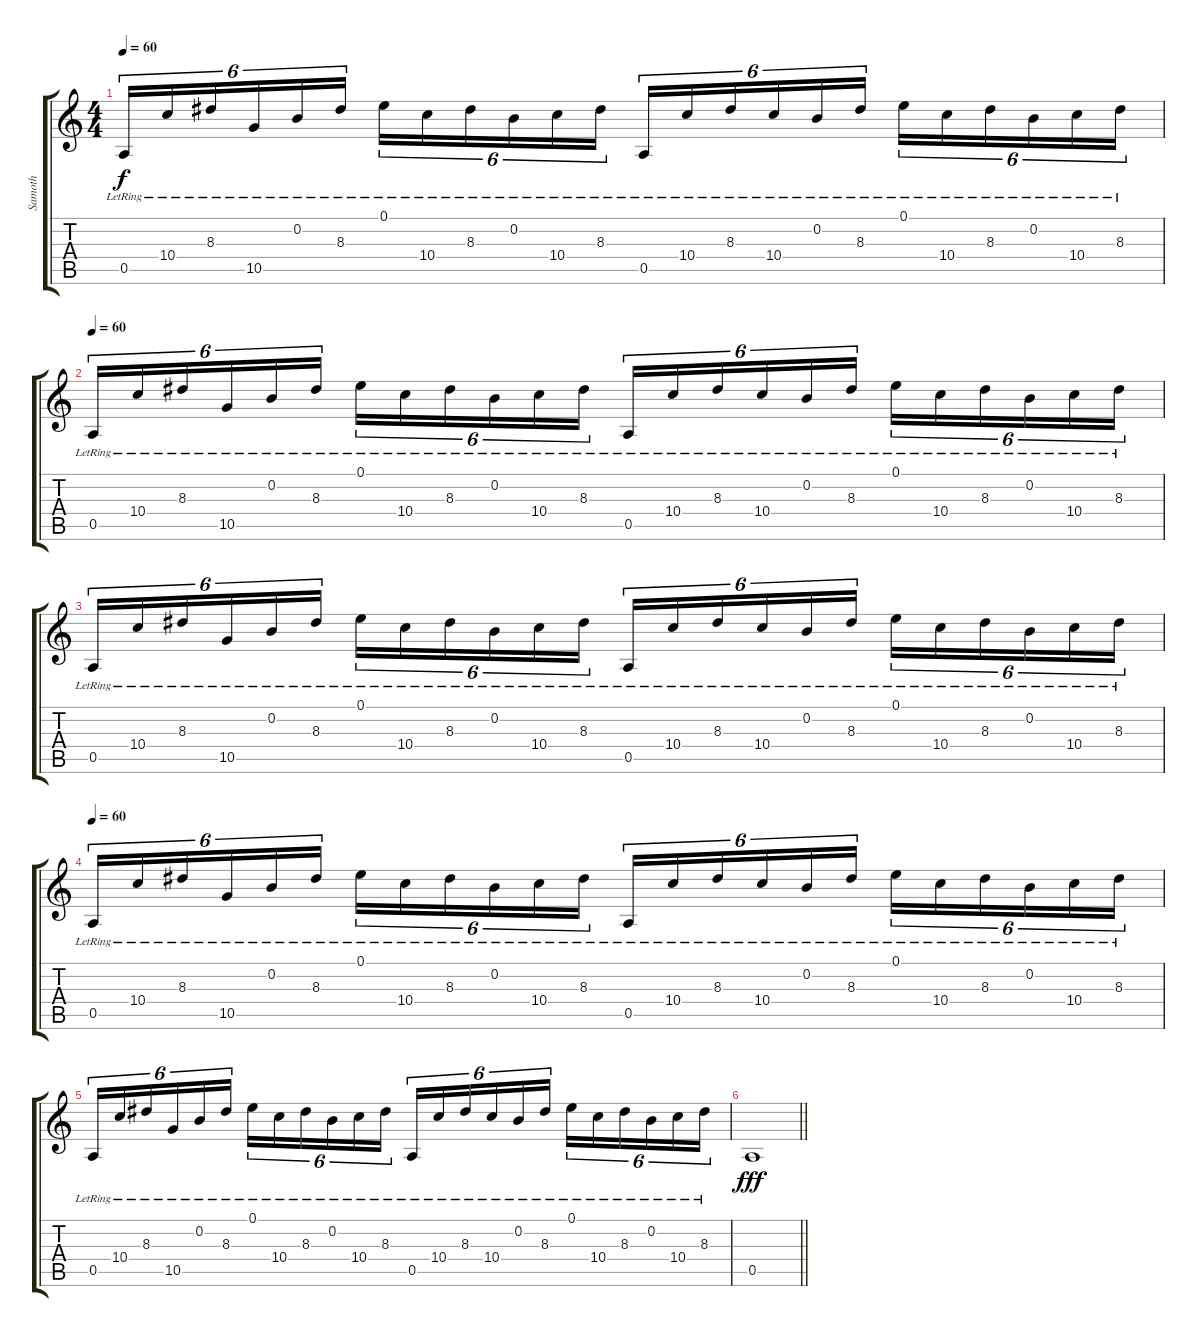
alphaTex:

\track ("Samoth" "Samoth") {instrument acousticguitarnylon}
\staff {score tabs}
\tuning (E4 B3 G3 D3 A2 E2) {hide}
\ts (4 4)
\tempo 60
\clef g2
\ks c
0.5{lr}.16{tu (6 4) dy f} 10.4{lr}.16{tu (6 4)} 8.3{lr}.16{tu (6 4)} 10.5{lr}.16{tu (6 4)} 0.2{lr}.16{tu (6 4)} 8.3{lr}.16{tu (6 4)} 0.1{lr}.16{tu (6 4)} 10.4{lr}.16{tu (6 4)} 8.3{lr}.16{tu (6 4)} 0.2{lr}.16{tu (6 4)} 10.4{lr}.16{tu (6 4)} 8.3{lr}.16{tu (6 4)} 0.5{lr}.16{tu (6 4)} 10.4{lr}.16{tu (6 4)} 8.3{lr}.16{tu (6 4)} 10.4{lr}.16{tu (6 4)} 0.2{lr}.16{tu (6 4)} 8.3{lr}.16{tu (6 4)} 0.1{lr}.16{tu (6 4)} 10.4{lr}.16{tu (6 4)} 8.3{lr}.16{tu (6 4)} 0.2{lr}.16{tu (6 4)} 10.4{lr}.16{tu (6 4)} 8.3{lr}.16{tu (6 4)} |
\tempo 60
0.5{lr}.16{tu (6 4)} 10.4{lr}.16{tu (6 4)} 8.3{lr}.16{tu (6 4)} 10.5{lr}.16{tu (6 4)} 0.2{lr}.16{tu (6 4)} 8.3{lr}.16{tu (6 4)} 0.1{lr}.16{tu (6 4)} 10.4{lr}.16{tu (6 4)} 8.3{lr}.16{tu (6 4)} 0.2{lr}.16{tu (6 4)} 10.4{lr}.16{tu (6 4)} 8.3{lr}.16{tu (6 4)} 0.5{lr}.16{tu (6 4)} 10.4{lr}.16{tu (6 4)} 8.3{lr}.16{tu (6 4)} 10.4{lr}.16{tu (6 4)} 0.2{lr}.16{tu (6 4)} 8.3{lr}.16{tu (6 4)} 0.1{lr}.16{tu (6 4)} 10.4{lr}.16{tu (6 4)} 8.3{lr}.16{tu (6 4)} 0.2{lr}.16{tu (6 4)} 10.4{lr}.16{tu (6 4)} 8.3{lr}.16{tu (6 4)} |
0.5{lr}.16{tu (6 4)} 10.4{lr}.16{tu (6 4)} 8.3{lr}.16{tu (6 4)} 10.5{lr}.16{tu (6 4)} 0.2{lr}.16{tu (6 4)} 8.3{lr}.16{tu (6 4)} 0.1{lr}.16{tu (6 4)} 10.4{lr}.16{tu (6 4)} 8.3{lr}.16{tu (6 4)} 0.2{lr}.16{tu (6 4)} 10.4{lr}.16{tu (6 4)} 8.3{lr}.16{tu (6 4)} 0.5{lr}.16{tu (6 4)} 10.4{lr}.16{tu (6 4)} 8.3{lr}.16{tu (6 4)} 10.4{lr}.16{tu (6 4)} 0.2{lr}.16{tu (6 4)} 8.3{lr}.16{tu (6 4)} 0.1{lr}.16{tu (6 4)} 10.4{lr}.16{tu (6 4)} 8.3{lr}.16{tu (6 4)} 0.2{lr}.16{tu (6 4)} 10.4{lr}.16{tu (6 4)} 8.3{lr}.16{tu (6 4)} |
\tempo 60
0.5{lr}.16{tu (6 4)} 10.4{lr}.16{tu (6 4)} 8.3{lr}.16{tu (6 4)} 10.5{lr}.16{tu (6 4)} 0.2{lr}.16{tu (6 4)} 8.3{lr}.16{tu (6 4)} 0.1{lr}.16{tu (6 4)} 10.4{lr}.16{tu (6 4)} 8.3{lr}.16{tu (6 4)} 0.2{lr}.16{tu (6 4)} 10.4{lr}.16{tu (6 4)} 8.3{lr}.16{tu (6 4)} 0.5{lr}.16{tu (6 4)} 10.4{lr}.16{tu (6 4)} 8.3{lr}.16{tu (6 4)} 10.4{lr}.16{tu (6 4)} 0.2{lr}.16{tu (6 4)} 8.3{lr}.16{tu (6 4)} 0.1{lr}.16{tu (6 4)} 10.4{lr}.16{tu (6 4)} 8.3{lr}.16{tu (6 4)} 0.2{lr}.16{tu (6 4)} 10.4{lr}.16{tu (6 4)} 8.3{lr}.16{tu (6 4)} |
0.5{lr}.16{tu (6 4)} 10.4{lr}.16{tu (6 4)} 8.3{lr}.16{tu (6 4)} 10.5{lr}.16{tu (6 4)} 0.2{lr}.16{tu (6 4)} 8.3{lr}.16{tu (6 4)} 0.1{lr}.16{tu (6 4)} 10.4{lr}.16{tu (6 4)} 8.3{lr}.16{tu (6 4)} 0.2{lr}.16{tu (6 4)} 10.4{lr}.16{tu (6 4)} 8.3{lr}.16{tu (6 4)} 0.5{lr}.16{tu (6 4)} 10.4{lr}.16{tu (6 4)} 8.3{lr}.16{tu (6 4)} 10.4{lr}.16{tu (6 4)} 0.2{lr}.16{tu (6 4)} 8.3{lr}.16{tu (6 4)} 0.1{lr}.16{tu (6 4)} 10.4{lr}.16{tu (6 4)} 8.3{lr}.16{tu (6 4)} 0.2{lr}.16{tu (6 4)} 10.4{lr}.16{tu (6 4)} 8.3{lr}.16{tu (6 4)} |
\barLineRight lightlight
0.5.1{dy fff}
